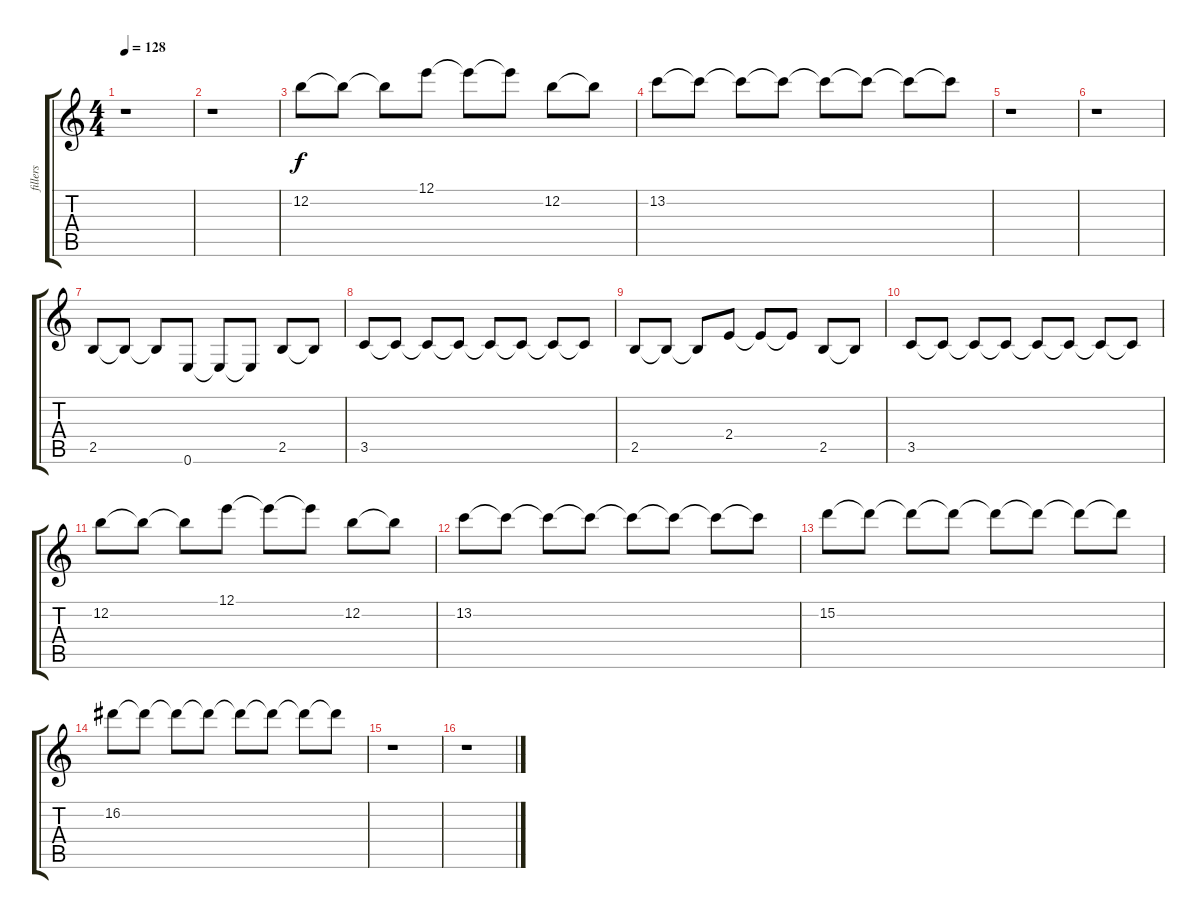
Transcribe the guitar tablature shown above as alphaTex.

\track ("fillers" "fillers") {instrument overdrivenguitar}
\staff {score tabs}
\tuning (E4 B3 G3 D3 A2 E2) {hide}
\ts (4 4)
\tempo 128
\clef g2
\ks c
r.1{dy f} |
r.1 |
12.2.8 12.2{t}.8 12.2{t}.8 12.1.8 12.1{t}.8 12.1{t}.8 12.2.8 12.2{t}.8 |
13.2.8 13.2{t}.8 13.2{t}.8 13.2{t}.8 13.2{t}.8 13.2{t}.8 13.2{t}.8 13.2{t}.8 |
r.1 |
r.1 |
2.5.8 2.5{t}.8 2.5{t}.8 0.6.8 0.6{t}.8 0.6{t}.8 2.5.8 2.5{t}.8 |
3.5.8 3.5{t}.8 3.5{t}.8 3.5{t}.8 3.5{t}.8 3.5{t}.8 3.5{t}.8 3.5{t}.8 |
2.5.8 2.5{t}.8 2.5{t}.8 2.4.8 2.4{t}.8 2.4{t}.8 2.5.8 2.5{t}.8 |
3.5.8 3.5{t}.8 3.5{t}.8 3.5{t}.8 3.5{t}.8 3.5{t}.8 3.5{t}.8 3.5{t}.8 |
12.2.8 12.2{t}.8 12.2{t}.8 12.1.8 12.1{t}.8 12.1{t}.8 12.2.8 12.2{t}.8 |
13.2.8 13.2{t}.8 13.2{t}.8 13.2{t}.8 13.2{t}.8 13.2{t}.8 13.2{t}.8 13.2{t}.8 |
15.2.8 15.2{t}.8 15.2{t}.8 15.2{t}.8 15.2{t}.8 15.2{t}.8 15.2{t}.8 15.2{t}.8 |
16.2.8 16.2{t}.8 16.2{t}.8 16.2{t}.8 16.2{t}.8 16.2{t}.8 16.2{t}.8 16.2{t}.8 |
r.1 |
r.1
